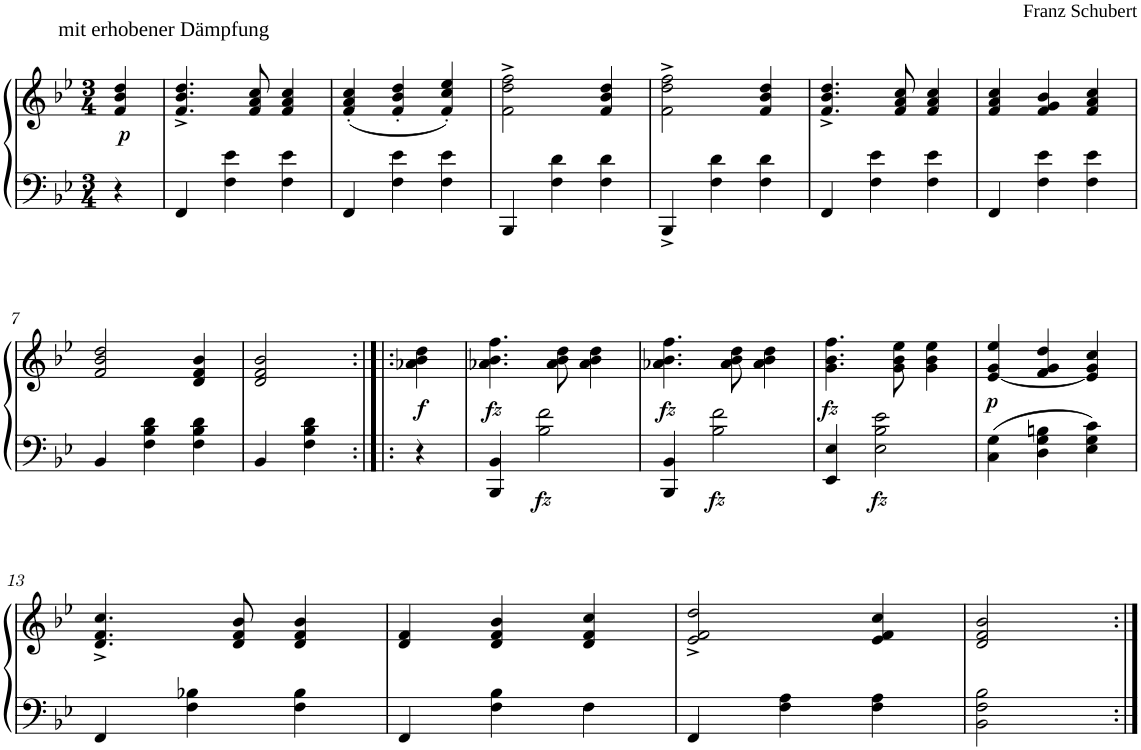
**kern	**kern	**dynam
*part1	*part1	*part1
*staff2	*staff1	*staff1/2
*I"Instrument 1	*	*
*clefF4	*clefG2	*
*k[b-e-]	*k[b-e-]	*
*B-:	*B-:	*
*M3/4	*M3/4	*
=	=	=
!	!	!LO:DY:b
4r	4f/ 4b-/ 4dd/	p
=1	=1	=1
4FF/	4.f/^ 4.b-/^ 4.dd/^	.
4F\ 4e-\	.	.
.	8f/ 8a/ 8cc/	.
4F\ 4e-\	4f/ 4a/ 4cc/	.
=2	=2	=2
4FF/	(4f/' 4a/' 4cc/'	.
4F\ 4e-\	4f/' 4b-/' 4dd/'	.
4F\ 4e-\	4f/' 4cc/' 4ee-/')	.
=3	=3	=3
4BBB-/	2f\^ 2dd\^ 2ff\^	.
4F\ 4d\	.	.
4F\ 4d\	4f/ 4b-/ 4dd/	.
=4	=4	=4
4BBB-^/	2f\^ 2dd\^ 2ff\^	.
4F\ 4d\	.	.
4F\ 4d\	4f/ 4b-/ 4dd/	.
=5	=5	=5
4FF/	4.f/^ 4.b-/^ 4.dd/^	.
4F\ 4e-\	.	.
.	8f/ 8a/ 8cc/	.
4F\ 4e-\	4f/ 4a/ 4cc/	.
=6	=6	=6
4FF/	4f/ 4a/ 4cc/	.
4F\ 4e-\	4f/ 4g/ 4b-/	.
4F\ 4e-\	4f/ 4a/ 4cc/	.
!!LO:LB:g=z
=7	=7	=7
4BB-/	2f/ 2b-/ 2dd/	.
4F\ 4B-\ 4d\	.	.
4F\ 4B-\ 4d\	4d/ 4f/ 4b-/	.
=8	=8	=8
4BB-/	2d/ 2f/ 2b-/	.
4F\ 4B-\ 4d\	.	.
=8X1:|!|:	=8X1:|!|:	=8X1:|!|:
!	!	!LO:DY:b
4r	4a-X\ 4b-\ 4dd\	f
=9	=9	=9
!	!	!LO:DY:b
4BBB-/ 4BB-/	4.a-X\ 4.b-\ 4.ff\	fz
!	!	!LO:DY:b=2
2B-\ 2f\	.	fz
.	8a-\ 8b-\ 8dd\	.
.	4a-\ 4b-\ 4dd\	.
=10	=10	=10
!	!	!LO:DY:b
4BBB-/ 4BB-/	4.a-X\ 4.b-\ 4.ff\	fz
!	!	!LO:DY:b=2
2B-\ 2f\	.	fz
.	8a-\ 8b-\ 8dd\	.
.	4a-\ 4b-\ 4dd\	.
=11	=11	=11
!	!	!LO:DY:b
4EE-/ 4E-/	4.g\ 4.b-\ 4.ff\	fz
!	!	!LO:DY:b=2
2E-\ 2B-\ 2e-\	.	fz
.	8g\ 8b-\ 8ee-\	.
.	4g\ 4b-\ 4ee-\	.
=12	=12	=12
!	!	!LO:DY:b
4C\ 4G\	[<4e-/ 4g/ 4ee-/	p
4D\ 4G\ 4Bn\	4f/ 4g/ 4dd/	.
4E-\ 4G\ 4c\	4e-/] 4g/ 4cc/	.
!!LO:LB:g=z
=13	=13	=13
4FF/	4.d/^ 4.f/^ 4.cc/^	.
4F\ 4B-X\	.	.
.	8d/ 8f/ 8b-/	.
4F\ 4B-\	4d/ 4f/ 4b-/	.
=14	=14	=14
4FF/	4d/ 4f/	.
4F\ 4B-\	4d/ 4f/ 4b-/	.
4F\	4d/ 4f/ 4cc/	.
=15	=15	=15
4FF/	2e-/^ 2f/^ 2dd/^	.
4F\ 4A\	.	.
4F\ 4A\	4e-/ 4f/ 4cc/	.
=16	=16	=16
2BB-\ 2F\ 2B-\	2d/ 2f/ 2b-/	.
=:|!	=:|!	=:|!
*-	*-	*-
